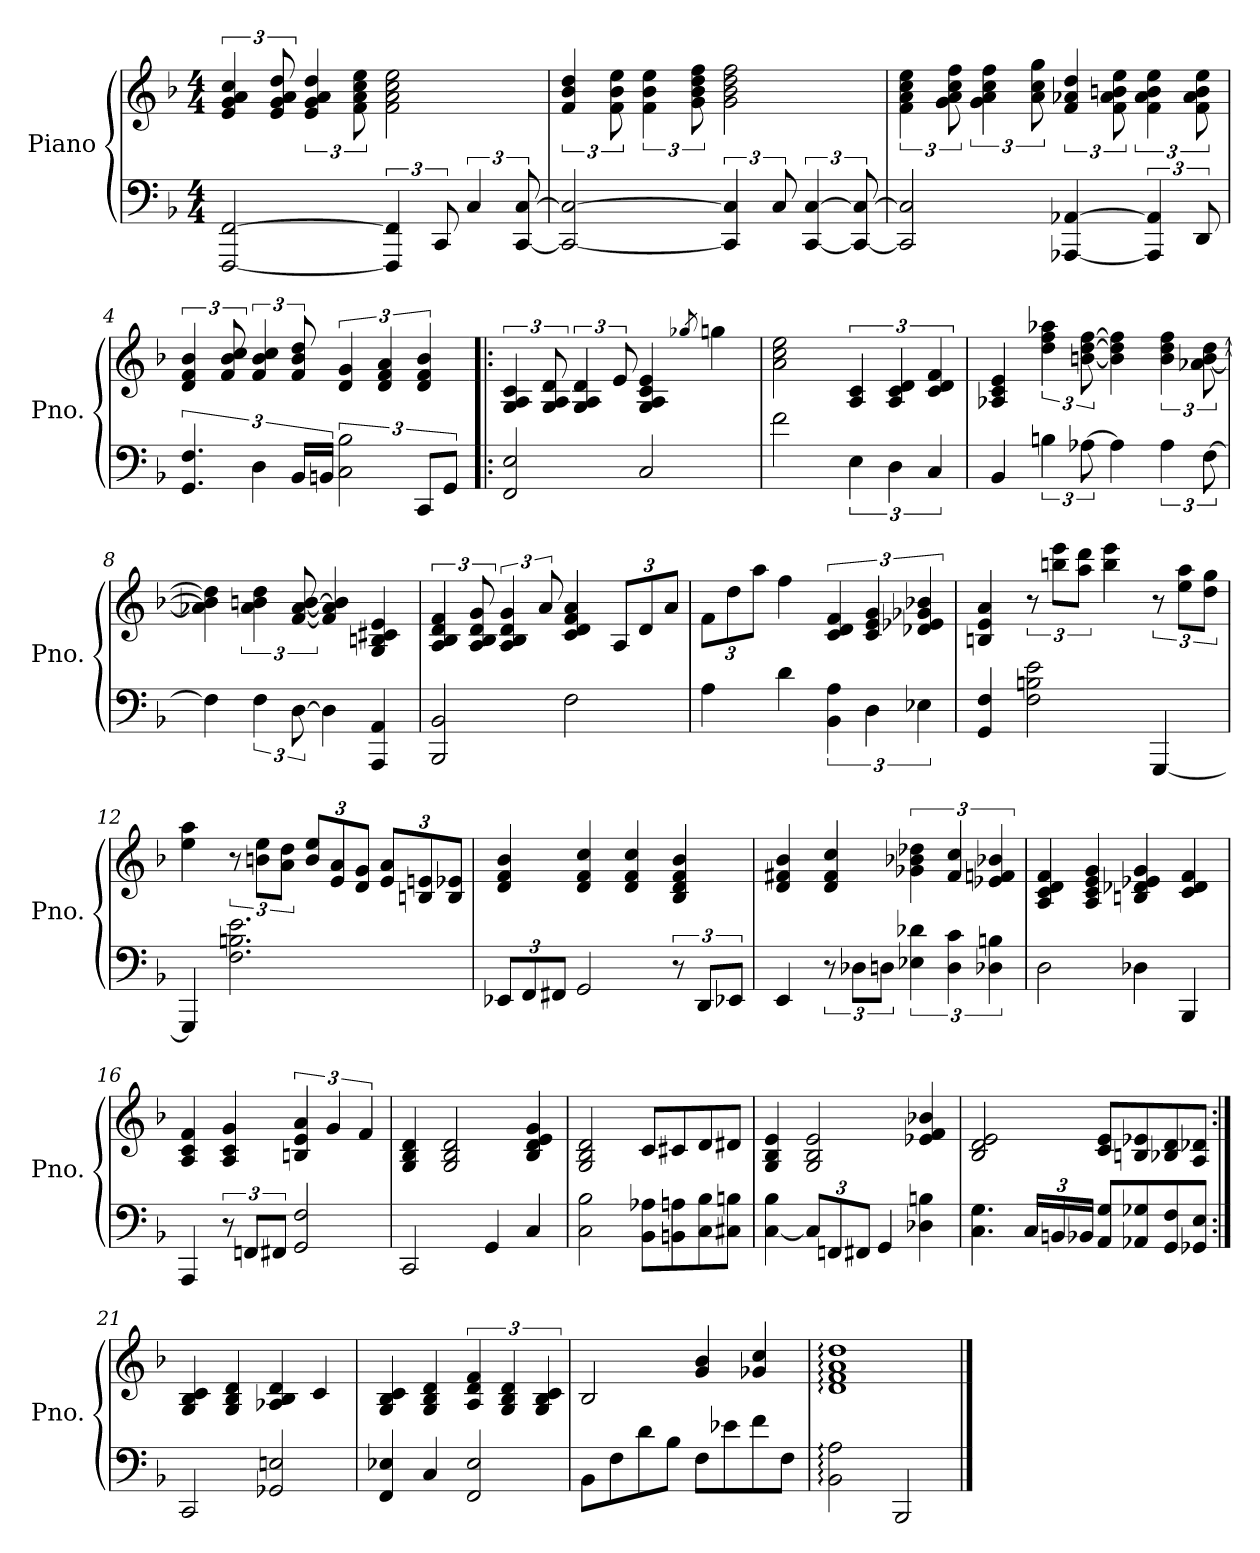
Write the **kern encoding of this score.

**kern	**kern
*part1	*part1
*staff2	*staff1
*I"Piano	*
*I'Pno.	*
*clefF4	*clefG2
*k[b-]	*k[b-]
*M4/4	*M4/4
*MM85	*MM85
=1	=1
[2FFF/ [2FF/	6e/ 6g/ 6a/ 6cc/
.	12e/ 12g/ 12a/ 12dd/
.	6e/ 6g/ 6a/ 6dd/
.	12f\ 12a\ 12cc\ 12ee\
6FFF/] 6FF/]	2f\ 2a\ 2cc\ 2ee\
12CC/	.
6C/	.
[12CC/ [12C/	.
=2	=2
2CC/_ 2C/_	6f/ 6b-/ 6dd/
.	12f\ 12b-\ 12ee\
.	6f\ 6b-\ 6ee\
.	12g\ 12b-\ 12dd\ 12ff\
6CC/] 6C/]	2g\ 2b-\ 2dd\ 2ff\
12C/	.
[6CC/ [6C/	.
12CC/_ 12C/_	.
=3	=3
2CC/] 2C/]	6f\ 6a\ 6cc\ 6ee\
.	12g\ 12a\ 12cc\ 12ff\
.	6g\ 6a\ 6cc\ 6ff\
.	12a\ 12cc\ 12gg\
[4AAA-X/ [4AA-X/	6f/ 6a-X/ 6dd/
.	12f\ 12a-\ 12bn\ 12ee\
6AAA-/] 6AA-/]	6f\ 6a-\ 6b\ 6ee\
12DD/	12f\ 12a-\ 12b\ 12ee\
=4	=4
6.GG/ 6.F/	6d/ 6f/ 6b-/
.	12f/ 12b-/ 12cc/
6D\	6f/ 6b-/ 6cc/
24BB-/LL	12f/ 12b-/ 12dd/
24BBn/JJ	.
3C\ 3B-\	6d/ 6g/
.	6d/ 6f/ 6a/
12CC/L	6d/ 6f/ 6b-/
12GG/J	.
!!LO:LB:g=z
=5!|:	=5!|:
2FF/ 2E/	6G/ 6A/ 6c/
.	12G/ 12A/ 12d/
.	6G/ 6A/ 6d/
.	12e/
2C/	4G/ 4A/ 4c/ 4e/
.	8qgg-X/
.	4ggn\
=6	=6
2f\	2a\ 2cc\ 2ee\
6E\	6A/ 6c/
6D\	6A/ 6c/ 6d/
6C/	6c/ 6d/ 6f/
=7	=7
4BB-/	4A-X/ 4c/ 4e/
6Bn\	6dd\ 6ff\ 6aa-X\
[12A-X\	[12bn\ [12dd\ [12ff\
4A-\]	4b\] 4dd\] 4ff\]
6A-\	6b\ 6dd\ 6ff\
[12F\	[12a-X\ [12b\ [12dd\
=8	=8
4F\]	4a-X\] 4b\] 4dd\]
6F\	6a-\ 6bn\ 6dd\
[12D\	[12f/ [12a-/ [12b/
4D\]	4f/] 4a-/] 4b/]
4AAA/ 4AA/	4G/ 4Bn/ 4c#X/ 4e/
!!LO:LB:g=z
=9	=9
2BBB-/ 2BB-/	6A/ 6B-/ 6d/ 6f/
.	12A/ 12B-/ 12d/ 12g/
.	6A/ 6B-/ 6d/ 6g/
.	12a/
2F\	4c/ 4d/ 4f/ 4a/
*	*Xbrackettup
.	12A/L
.	12d/
.	12a/J
=10	=10
4A\	12f\L
.	12dd\
.	12aa\J
4d\	4ff\
*	*brackettup
6BB-\ 6A\	6c/ 6d/ 6f/
6D\	6c/ 6e/ 6g/
6E-X\	6d-X/ 6e-X/ 6g-X/ 6b-X/
=11	=11
4GG/ 4F/	4Bn/ 4e/ 4a/
2F\ 2Bn\ 2e\	12r
.	12bbn\ 12eee\L
.	12aa\ 12ddd\J
.	4bb\ 4eee\
[4GGG/	12r
.	12ee\ 12aa\L
.	12dd\ 12gg\J
=12	=12
4GGG/]	4ee\ 4aa\
2.F\ 2.Bn\ 2.e\	12r
.	12bn\ 12ee\L
.	12a\ 12dd\J
*	*Xbrackettup
.	12b/ 12ee/L
.	12e/ 12a/
.	12d/ 12g/J
.	12e/ 12a/L
.	12Bn/ 12en/
.	12B/ 12e-X/J
!!LO:LB:g=z
=13	=13
*Xbrackettup	*
12EE-X/L	4d/ 4f/ 4b-/
12FF/	.
12FF#X/J	.
2GG/	4d/ 4f/ 4cc/
.	4d/ 4f/ 4cc/
*brackettup	*
12r	4B-/ 4d/ 4f/ 4b-/
12DD/L	.
12EE-X/J	.
=14	=14
4EE/	4d/ 4f#X/ 4b-/
12r	4d/ 4f#/ 4cc/
12D-X\L	.
12Dn\J	.
*	*brackettup
6E-X\ 6d-X\	6g-X\ 6b-X\ 6dd-X\
6D\ 6c\	6f#/ 6cc/
6D-X\ 6Bn\	6e-X/ 6fn/ 6b-X/
=15	=15
2D\	4A/ 4c/ 4d/ 4f/
.	4A/ 4c/ 4e/ 4g/
4D-X\	4Bn/ 4d-X/ 4e-X/ 4g/
4BBB-/	4c/ 4d-/ 4f/
=16	=16
4AAA/	4A/ 4c/ 4f/
12r	4A/ 4c/ 4g/
12FFn/L	.
12FF#X/J	.
2GG/ 2F/	6Bn/ 6e/ 6a/
.	6g/
.	6f/
=17	=17
2CC/	4G/ 4B-/ 4d/
.	2G/ 2B-/ 2d/
4GG/	.
4C/	4B-/ 4d/ 4e/ 4g/
!!LO:LB:g=z
=18	=18
2C\ 2B-\	2G/ 2B-/ 2d/
8BB-\ 8A-X\L	8c/L
8BBn\ 8An\	8c#X/
8C\ 8B-\	8d/
8C#X\ 8Bn\J	8d#X/J
=19	=19
[4C\ 4B-\	4G/ 4B-/ 4e/
*Xbrackettup	*
12C/L]	2G/ 2B-/ 2e/
12FFn/	.
12FF#X/J	.
4GG/	.
4D-X\ 4Bn\	4e-X/ 4f/ 4b-X/
=20	=20
4.C\ 4.G\	2B-/ 2d/ 2e/
24C/LL	.
24BBn/	.
24BB-X/JJ	.
8AA/ 8G/L	8c/ 8e/L
8AA-X/ 8G-X/	8Bn/ 8e-X/
8GG/ 8F/	8B-X/ 8d/
8GG-X/ 8E/J	8A/ 8d-X/J
=21:|!	=21:|!
2CC/	4G/ 4B-/ 4c/
.	4G/ 4B-/ 4d/
2GG-X/ 2En/	4A-X/ 4B-/ 4d/
.	4c/
=22	=22
4FF/ 4E-X/	4G/ 4B-/ 4c/
4C/	4G/ 4B-/ 4d/
2FF/ 2E-/	6A/ 6d/ 6f/
.	6G/ 6B-/ 6d/
.	6G/ 6B-/ 6c/
!!LO:LB:g=z
=23	=23
8BB-\L	2B-/
8F\	.
8d\	.
8B-\J	.
*	*MM70
8F\L	4g/ 4b-/
8e-X\	.
8f\	4g-X/ 4cc/
8F\J	.
=24	=24
2BB-\: 2A\:	1d: 1f: 1a: 1dd:
2BBB-/	.
==	==
*-	*-
